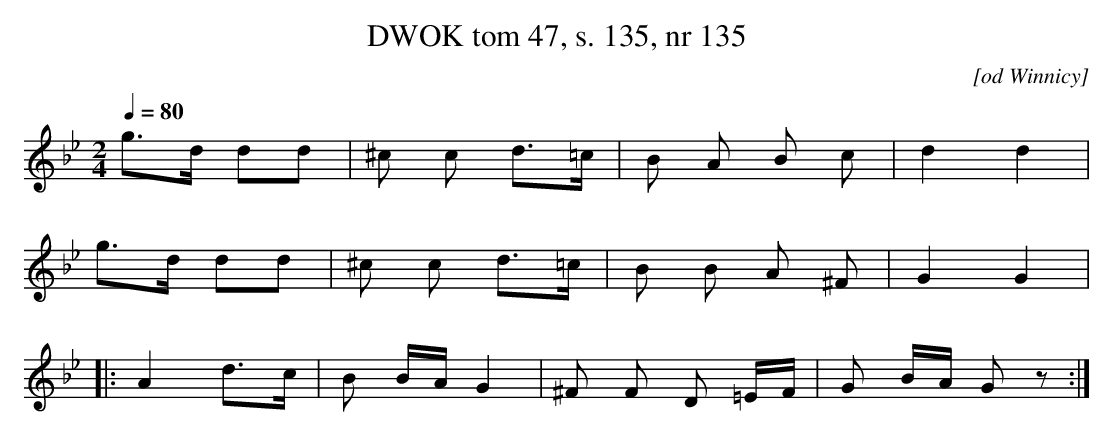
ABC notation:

X:1
T: DWOK tom 47, s. 135, nr 135
O:[od Winnicy]
L:1/8
M:2/4
K:Gm
Q:1/4=80
g3/2d/ dd|^c c d3/2=c/|B A B c|d2d2|
g3/2d/ dd|^c c d3/2=c/|B B A ^F|G2G2|
|:A2 d3/2c/|B B/A/ G2|^F F D =E/F/|G B/A/ Gz:|
